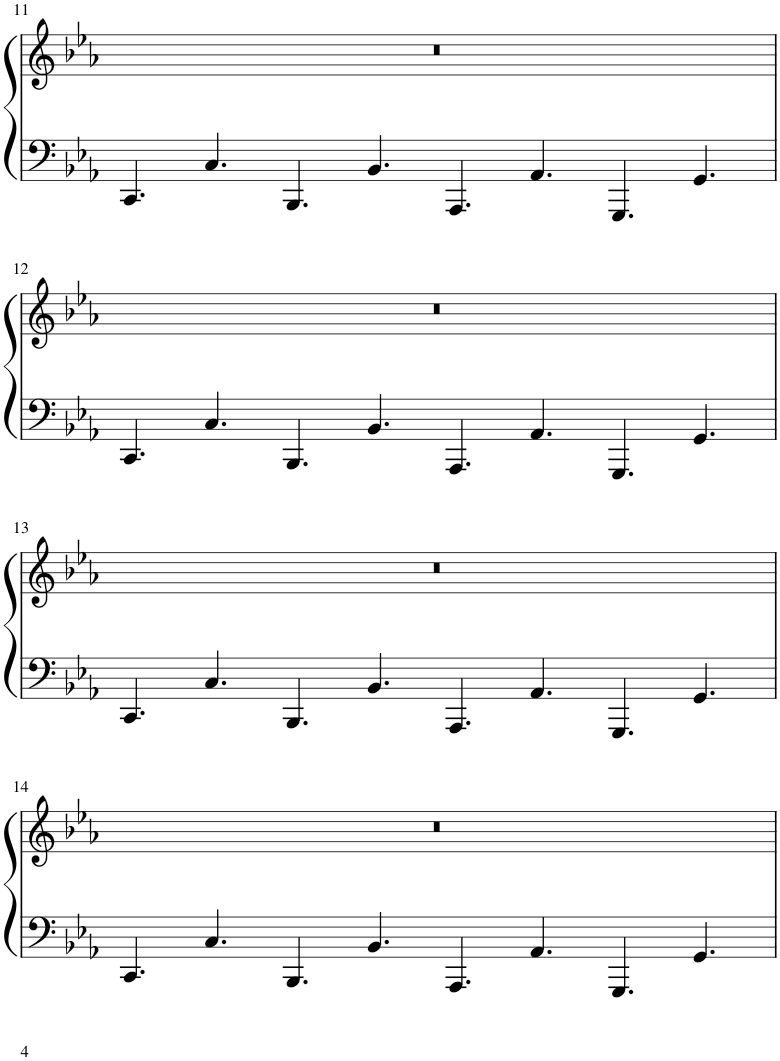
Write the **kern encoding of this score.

**kern	**kern
*part1	*part1
*staff2	*staff1
*I"Piano	*
*I'Pno.	*
!!LO:PB:g=z
*clefF4	*clefG2
*k[b-e-a-]	*k[b-e-a-]
*M12/4	*M12/4
=11	=11
4.CC/	0.r
4.C/	.
4.BBB-/	.
4.BB-/	.
4.AAA-/	.
4.AA-/	.
4.GGG/	.
4.GG/	.
!!LO:LB:g=z
=12	=12
4.CC/	0.r
4.C/	.
4.BBB-/	.
4.BB-/	.
4.AAA-/	.
4.AA-/	.
4.GGG/	.
4.GG/	.
!!LO:LB:g=z
=13	=13
4.CC/	0.r
4.C/	.
4.BBB-/	.
4.BB-/	.
4.AAA-/	.
4.AA-/	.
4.GGG/	.
4.GG/	.
!!LO:LB:g=z
=14	=14
4.CC/	0.r
4.C/	.
4.BBB-/	.
4.BB-/	.
4.AAA-/	.
4.AA-/	.
4.GGG/	.
4.GG/	.
=	=
*-	*-
